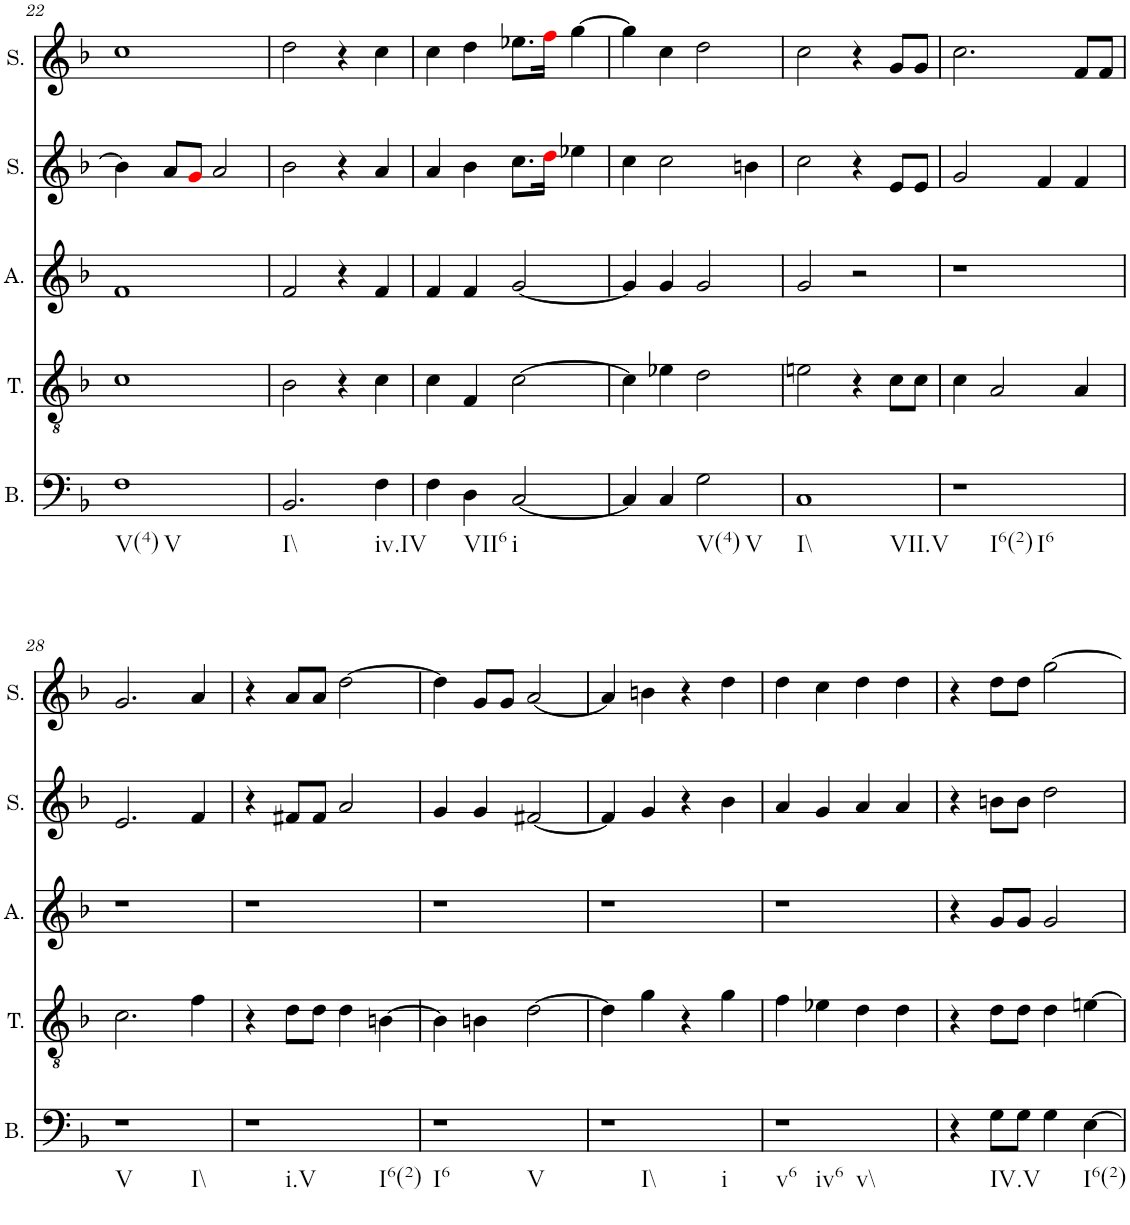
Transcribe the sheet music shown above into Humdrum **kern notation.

**kern	**kern	**kern	**kern	**kern
*part5	*part4	*part3	*part2	*part1
*staff5	*staff4	*staff3	*staff2	*staff1
*I"Bass	*I"Tenor	*I"Alto	*I"Soprano	*I"Soprano
*I'B.	*I'T.	*I'A.	*I'S.	*I'S.
!!LO:PB:g=z
*clefF4	*clefGv2	*clefG2	*clefG2	*clefG2
*k[b-]	*k[b-]	*k[b-]	*k[b-]	*k[b-]
*M4/4	*M4/4	*M4/4	*M4/4	*M4/4
=22	=22	=22	=22	=22
!LO:TX:b:t=V(4)	!	!	!	!
!LO:TX:b:t=V	!	!	!	!
1F	1c	1f	4b-\]	1cc
.	.	.	8a/L	.
.	.	.	8gi/J	.
.	.	.	2a/	.
=23	=23	=23	=23	=23
!LO:TX:b:t=I\\	!	!	!	!
2.BB-/	2B-\	2f/	2b-\	2dd\
.	4r	4r	4r	4r
!LO:TX:b:t=iv.IV	!	!	!	!
4F\	4c\	4f/	4a/	4cc\
=24	=24	=24	=24	=24
4F\	4c\	4f/	4a/	4cc\
!LO:TX:b:t=VII6	!	!	!	!
4D\	4F/	4f/	4b-\	4dd\
!LO:TX:b:t=i	!	!	!	!
[2C/	[2c\	[2g/	8.cc\L	8.ee-X\L
.	.	.	16ddi\Jk	16ffi\Jk
.	.	.	4ee-X\	[4gg\
=25	=25	=25	=25	=25
4C/]	4c\]	4g/]	4cc\	4gg\]
4C/	4e-X\	4g/	2cc\	4cc\
!LO:TX:b:t=V(4)	!	!	!	!
!LO:TX:b:t=V	!	!	!	!
2G\	2d\	2g/	.	2dd\
.	.	.	4bn\	.
=26	=26	=26	=26	=26
!LO:TX:b:t=I\\	!	!	!	!
!LO:TX:b:t=VII.V	!	!	!	!
1C	2en\	2g/	2cc\	2cc\
.	4r	2r	4r	4r
.	8c\L	.	8e/L	8g/L
.	8c\J	.	8e/J	8g/J
=27	=27	=27	=27	=27
!LO:TX:b:t=I6(2)	!	!	!	!
!LO:TX:b:t=I6	!	!	!	!
1r	4c\	1r	2g/	2.cc\
.	2A/	.	.	.
.	.	.	4f/	.
.	4A/	.	4f/	8f/L
.	.	.	.	8f/J
!!LO:LB:g=z
=28	=28	=28	=28	=28
!LO:TX:b:t=V	!	!	!	!
!LO:TX:b:t=I\\	!	!	!	!
1r	2.c\	1r	2.e/	2.g/
.	4f\	.	4f/	4a/
=29	=29	=29	=29	=29
!LO:TX:b:t=i.V	!	!	!	!
!LO:TX:b:t=I6(2)	!	!	!	!
1r	4r	1r	4r	4r
.	8d\L	.	8f#X/L	8a/L
.	8d\J	.	8f#/J	8a/J
.	4d\	.	2a/	[2dd\
.	[4Bn\	.	.	.
=30	=30	=30	=30	=30
!LO:TX:b:t=I6	!	!	!	!
!LO:TX:b:t=V	!	!	!	!
1r	4B\]	1r	4g/	4dd\]
.	4Bn\	.	4g/	8g/L
.	.	.	.	8g/J
.	[2d\	.	[2f#X/	[2a/
=31	=31	=31	=31	=31
!LO:TX:b:t=I\\	!	!	!	!
!LO:TX:b:t=i	!	!	!	!
1r	4d\]	1r	4f#/]	4a/]
.	4g\	.	4g/	4bn\
.	4r	.	4r	4r
.	4g\	.	4b-\	4dd\
=32	=32	=32	=32	=32
!LO:TX:b:t=v6	!	!	!	!
!LO:TX:b:t=iv6	!	!	!	!
!LO:TX:b:t=v\\	!	!	!	!
1r	4f\	1r	4a/	4dd\
.	4e-X\	.	4g/	4cc\
.	4d\	.	4a/	4dd\
.	4d\	.	4a/	4dd\
=33	=33	=33	=33	=33
4r	4r	4r	4r	4r
!LO:TX:b:t=IV.V	!	!	!	!
8G\L	8d\L	8g/L	8bn\L	8dd\L
8G\J	8d\J	8g/J	8b\J	8dd\J
4G\	4d\	2g/	2dd\	[2gg\
!LO:TX:b:t=I6(2)	!	!	!	!
[4E\	[4en\	.	.	.
=	=	=	=	=
*-	*-	*-	*-	*-
